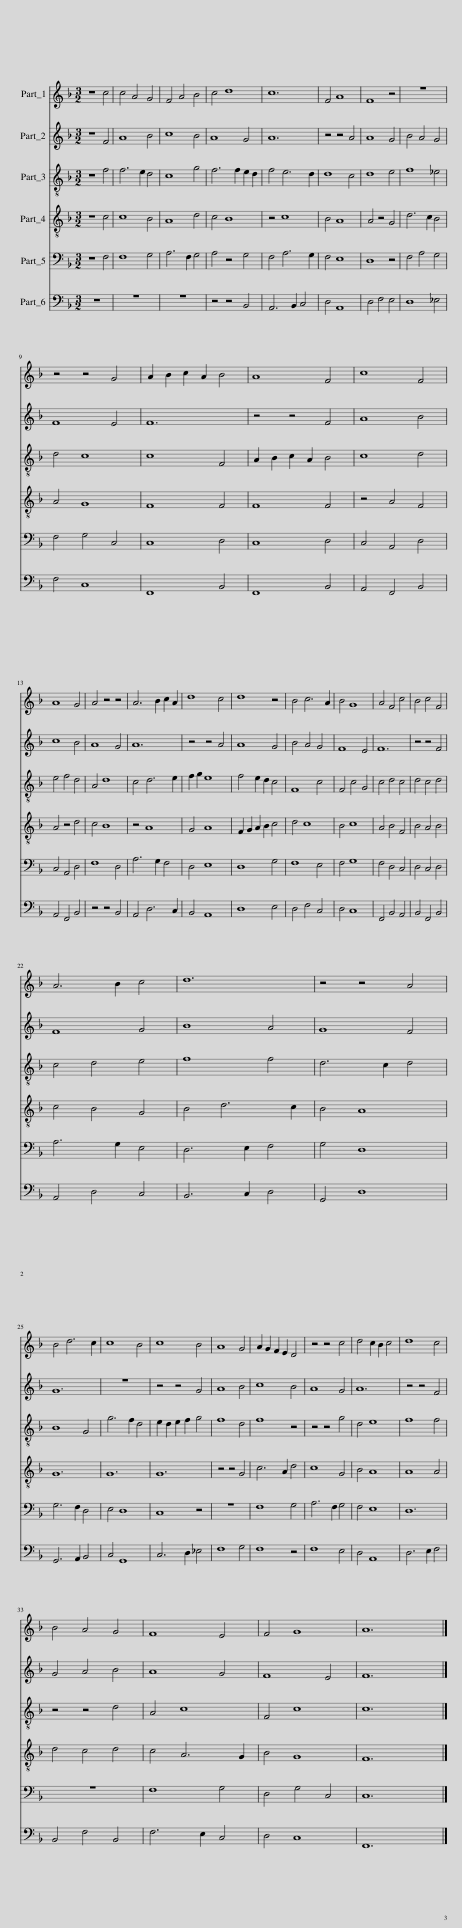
X:1
%%score 1 2 3 4 5 6
L:1/8
M:3/2
I:linebreak $
K:F
V:1 treble
V:2 treble
V:3 treble-8
V:4 treble-8
V:5 bass
V:6 bass
V:1
 z8 c4 | c4 A4 G4 | F4 A4 B4 | c4 d8 | c12 | %5
 F4 A8 | F8 z4 | z12 |$ z4 z4 G4 | A2 B2 c2 A2 B4 | %10
 A8 F4 | c8 F4 |$ A8 G4 | A4 z4 z4 | A6 B2 c2 A2 | %15
 d8 c4 | d8 z4 | B4 c6 A2 | B4 G8 | A4 F4 c4 | %20
 B4 c4 F4 |$ A6 B2 c4 | d12 | z4 z4 A4 |$ B4 d6 c2 | %25
 c8 B4 | c8 B4 | A8 G4 | A2 G2 F2 E2 D4 | z4 z4 c4 | %30
 d4 c2 B2 c4 | d8 c4 |$ B4 A4 G4 | F8 E4 | F4 G8 | %35
 A12 |] %36
V:2
 z8 F4 | A8 B4 | c8 B4 | A8 G4 | A12 | %5
 z4 z4 A4 | A8 G4 | B4 A4 G4 |$ F8 E4 | F12 | %10
 z4 z4 F4 | A8 B4 |$ c8 B4 | A8 G4 | A12 | %15
 z4 z4 A4 | A8 G4 | B4 A4 G4 | F8 E4 | F12 | %20
 z4 z4 F4 |$ F8 G4 | B8 A4 | G8 F4 |$ G12 | %25
 z12 | z4 z4 G4 | A8 B4 | c8 B4 | A8 G4 | %30
 A12 | z4 z4 F4 |$ G4 A4 B4 | A8 G4 | F8 E4 | %35
 F12 |] %36
V:3
 z8 f4 | f6 e2 d4 | c8 g4 | f6 f2 e2 d2 | f4 e6 d2 | %5
 d8 c4 | d8 e4 | f8 _e4 |$ d4 c8 | c8 F4 | %10
 A2 B2 c2 A2 B4 | c8 d4 |$ e4 f4 d4 | A4 d8 | c4 d6 e2 | %15
 f2 g2 e8 | f4 e2 d2 c4 | F8 c4 | F4 c4 G4 | c4 d4 c4 | %20
 d4 c4 d4 |$ c4 d4 e4 | f8 f4 | d6 c2 d4 |$ B8 G4 | %25
 g6 f2 d4 | e2 d2 e2 f2 g4 | f8 d4 | f8 z4 | z4 z4 g4 | %30
 d4 e8 | f8 f4 |$ z4 z4 d4 | A4 c8 | F4 c8 | %35
 c12 |] %36
V:4
 z8 c4 | c8 B4 | A8 d4 | c4 B8 | z4 c8 | %5
 B4 A8 | A4 z4 G4 | d6 c2 B4 |$ A4 G8 | F8 F4 | %10
 F8 F4 | z4 A4 F4 |$ A4 z4 d4 | c4 B8 | z4 A8 | %15
 G4 A8 | F2 G2 A2 B2 c4 | d4 c8 | B4 c8 | A4 B4 F4 | %20
 B4 A4 B4 |$ c4 B4 G4 | B4 d6 c2 | B4 A8 |$ G12 | %25
 G12 | G12 | z4 z4 G4 | c6 A2 d4 | c8 G4 | %30
 B4 A8 | A8 A4 |$ d4 c4 d4 | c4 A6 G2 | B4 G8 | %35
 F12 |] %36
V:5
 z8 F,4 | F,8 G,4 | A,6 F,2 G,4 | A,4 z4 G,4 | F,4 A,6 G,2 | %5
 F,4 E,8 | D,8 z4 | F,4 A,4 G,4 |$ F,4 G,4 C,4 | C,8 D,4 | %10
 C,8 D,4 | C,4 A,,4 D,4 |$ C,4 A,,4 D,4 | F,8 D,4 | A,6 G,2 F,4 | %15
 D,4 E,8 | D,8 G,4 | F,8 E,4 | F,4 G,8 | F,4 D,4 C,4 | %20
 D,4 C,4 D,4 |$ A,6 G,2 E,4 | D,6 E,2 F,4 | G,4 D,8 |$ G,6 F,2 D,4 | %25
 E,4 D,8 | C,8 z4 | z12 | F,8 G,4 | A,6 F,2 G,4 | %30
 F,4 E,8 | D,12 |$ z12 | F,8 G,4 | D,4 G,4 C,4 | %35
 C,12 |] %36
V:6
 z12 | z12 | z12 | z4 z4 B,,4 | A,,6 B,,2 C,4 | %5
 D,4 A,,8 | D,4 F,4 E,4 | D,8 _E,4 |$ F,4 C,8 | F,,8 B,,4 | %10
 F,,8 B,,4 | A,,4 F,,4 B,,4 |$ A,,4 F,,4 B,,4 | z4 z4 B,,4 | A,,4 D,6 C,2 | %15
 B,,4 A,,8 | D,8 E,4 | D,4 F,4 C,4 | D,4 C,8 | F,,4 B,,4 A,,4 | %20
 B,,4 F,,4 B,,4 |$ A,,4 D,4 C,4 | B,,6 C,2 D,4 | G,,4 D,8 |$ G,,6 A,,2 B,,4 | %25
 C,4 G,,8 | C,6 D,2 _E,4 | F,8 G,4 | F,8 z4 | F,8 E,4 | %30
 D,4 A,,8 | D,6 E,2 F,4 |$ B,,4 F,4 B,,4 | F,6 E,2 C,4 | D,4 C,8 | %35
 F,,12 |] %36
